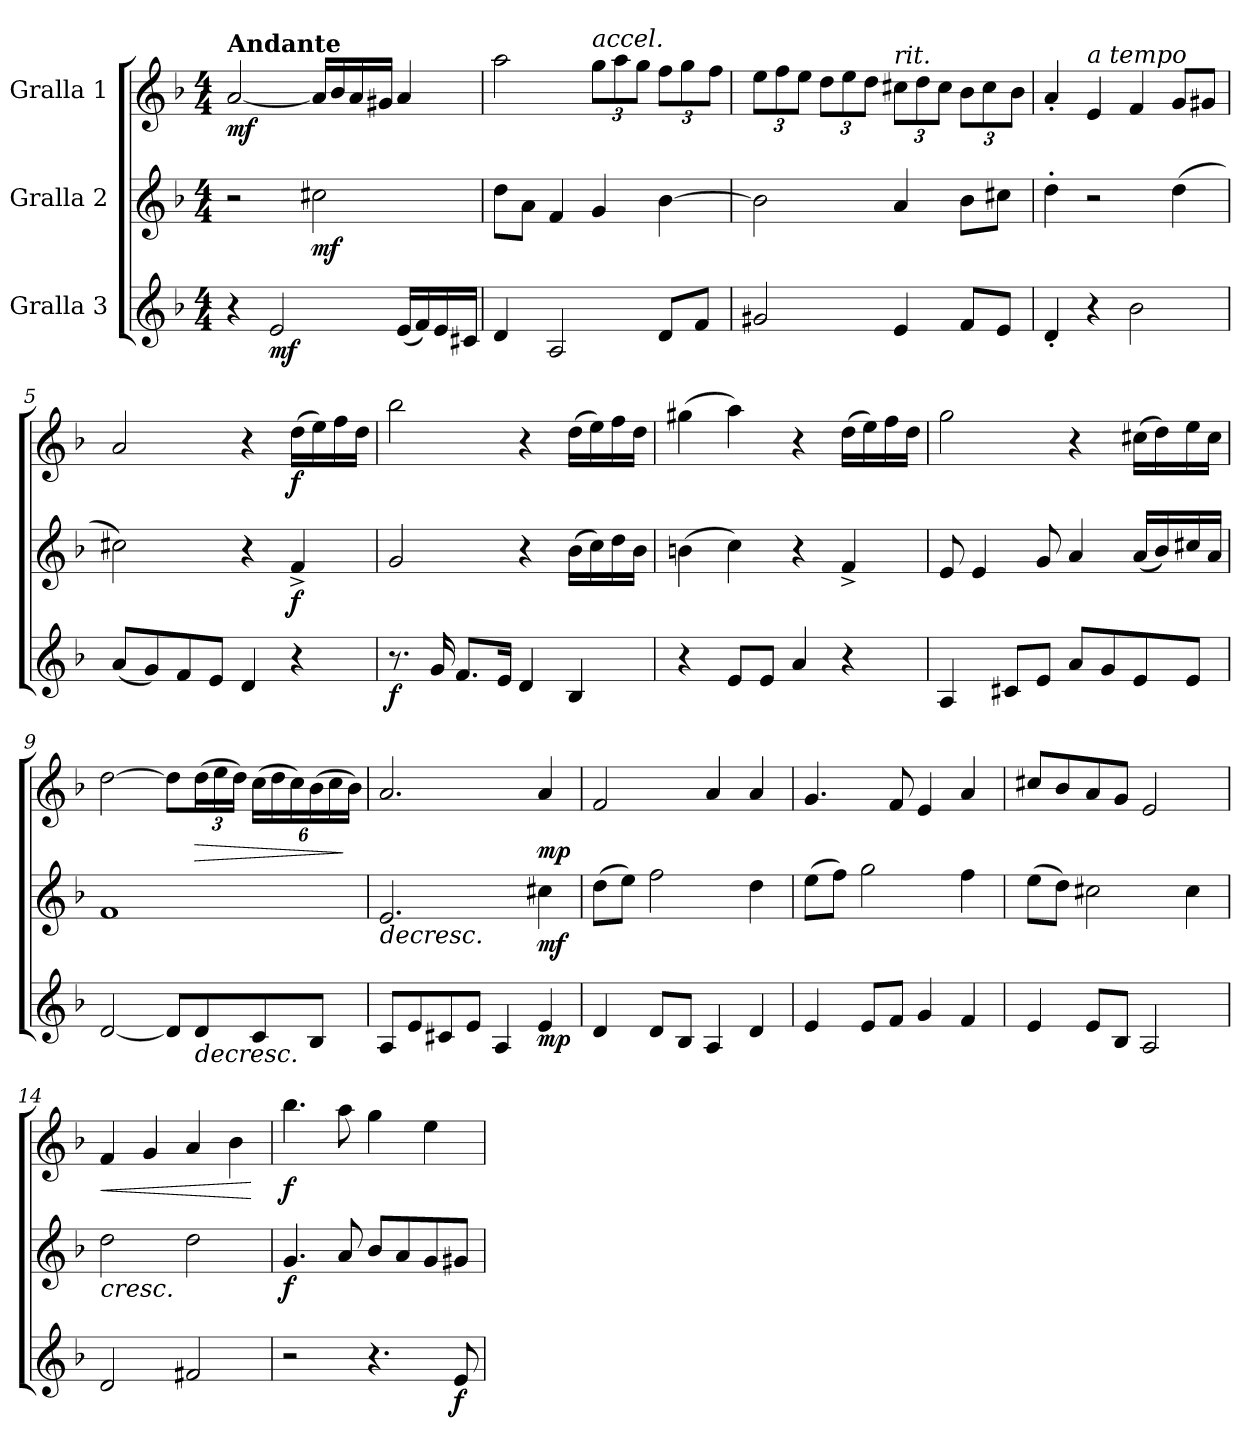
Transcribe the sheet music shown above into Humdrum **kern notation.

**kern	**dynam	**kern	**dynam	**kern	**dynam
*part3	*part3	*part2	*part2	*part1	*part1
*staff3	*staff3	*staff2	*staff2	*staff1	*staff1
*I"Gralla 3	*	*I"Gralla 2	*	*I"Gralla 1	*
*clefG2	*	*clefG2	*	*clefG2	*
*k[b-]	*	*k[b-]	*	*k[b-]	*
*F:	*	*F:	*	*F:	*
*M4/4	*	*M4/4	*	*M4/4	*
*MM120	*	*MM120	*	*MM120	*
=1	=1	=1	=1	=1	=1
!	!	!	!	!LO:TX:a:B:t=Andante	!
!	!	!	!	!	!LO:DY:b
4r	.	2r	.	[2a/	mf
!	!LO:DY:b	!	!	!	!
2e/	mf	.	.	.	.
!	!	!	!LO:DY:b	!	!
.	.	2cc#X\	mf	16a/LL]	.
.	.	.	.	16b-/	.
.	.	.	.	16a/	.
.	.	.	.	16g#X/JJ	.
(<16e/LL	.	.	.	4a/	.
16f/)	.	.	.	.	.
16e/	.	.	.	.	.
16c#X/JJ	.	.	.	.	.
=2	=2	=2	=2	=2	=2
4d/	.	8dd\L	.	2aa\	.
.	.	8a\J	.	.	.
2A/	.	4f/	.	.	.
*	*	*	*	*Xbrackettup	*
!	!	!	!	!LO:TX:a:i:t=accel.	!
.	.	4g/	.	12gg\L	.
.	.	.	.	12aa\	.
.	.	.	.	12gg\J	.
8d/L	.	[4b-\	.	12ff\L	.
.	.	.	.	12gg\	.
8f/J	.	.	.	.	.
.	.	.	.	12ff\J	.
=3	=3	=3	=3	=3	=3
2g#X/	.	2b-\]	.	12ee\L	.
.	.	.	.	12ff\	.
.	.	.	.	12ee\J	.
.	.	.	.	12dd\L	.
.	.	.	.	12ee\	.
.	.	.	.	12dd\J	.
!	!	!	!	!LO:TX:a:i:t=rit.	!
4e/	.	4a/	.	12cc#X\L	.
.	.	.	.	12dd\	.
.	.	.	.	12cc#\J	.
8f/L	.	8b-\L	.	12b-\L	.
.	.	.	.	12cc#\	.
8e/J	.	8cc#X\J	.	.	.
.	.	.	.	12b-\J	.
=4	=4	=4	=4	=4	=4
4d'/	.	4dd'\	.	4a'/	.
!	!	!	!	!LO:TX:a:i:t=a tempo	!
4r	.	2r	.	4e/	.
2b-\	.	.	.	4f/	.
.	.	(>4dd\	.	8g/L	.
.	.	.	.	8g#X/J	.
=5	=5	=5	=5	=5	=5
(<8a/L	.	2cc#X\)	.	2a/	.
8g/)	.	.	.	.	.
8f/	.	.	.	.	.
8e/J	.	.	.	.	.
4d/	.	4r	.	4r	.
!	!	!	!LO:DY:b	!	!LO:DY:b
4r	.	4f^/	f	(>16dd\LL	f
.	.	.	.	16ee\)	.
.	.	.	.	16ff\	.
.	.	.	.	16dd\JJ	.
!!LO:LB:g=z
=6	=6	=6	=6	=6	=6
!	!LO:DY:b	!	!	!	!
8.r	f	2g/	.	2bb-\	.
16g/	.	.	.	.	.
8.f/L	.	.	.	.	.
16e/Jk	.	.	.	.	.
4d/	.	4r	.	4r	.
4B-/	.	(>16b-\LL	.	(>16dd\LL	.
.	.	16cc\)	.	16ee\)	.
.	.	16dd\	.	16ff\	.
.	.	16b-\JJ	.	16dd\JJ	.
=7	=7	=7	=7	=7	=7
4r	.	(>4bn\	.	(>4gg#X\	.
8e/L	.	4cc\)	.	4aa\)	.
8e/J	.	.	.	.	.
4a/	.	4r	.	4r	.
4r	.	4f^/	.	(>16dd\LL	.
.	.	.	.	16ee\)	.
.	.	.	.	16ff\	.
.	.	.	.	16dd\JJ	.
=8	=8	=8	=8	=8	=8
4A/	.	8e/	.	2gg\	.
.	.	4e/	.	.	.
8c#X/L	.	.	.	.	.
8e/J	.	8g/	.	.	.
8a/L	.	4a/	.	4r	.
8g/	.	.	.	.	.
8e/	.	(<16a/LL	.	(>16cc#X\LL	.
.	.	16b-/)	.	16dd\)	.
8e/J	.	16cc#X/	.	16ee\	.
.	.	16a/JJ	.	16cc#\JJ	.
=9	=9	=9	=9	=9	=9
[2d/	.	1f	.	[2dd\	.
8d/L]	.	.	.	8dd\L]	.
!	!LO:HP:b	!	!	!	!LO:HP:b
8d/	>	.	.	(>24dd\L	>
.	.	.	.	24ee\	.
.	.	.	.	24dd\JJ)	.
8c/	.	.	.	(>24cc\LL	.
.	.	.	.	24dd\	.
.	.	.	.	24cc\)	.
8B-/J	.	.	.	(>24b-\	.
.	.	.	.	24cc\	.
.	.	.	.	24b-\JJ)	]
.	.	.	[	.	.
=10	=10	=10	=10	=10	=10
!	!	!	!LO:HP:b	!	!
8A/L	.	2.e/	>	2.a/	.
8e/	.	.	.	.	.
8c#X/	.	.	.	.	.
8e/J	.	.	.	.	.
4A/	.	.	.	.	.
!	!LO:DY:b	!	!LO:DY:b	!	!LO:DY:b
4e/	mp	4cc#X\	mf	4a/	mp
!!LO:LB:g=z
=11	=11	=11	=11	=11	=11
4d/	.	(>8dd\L	.	2f/	.
.	.	8ee\J)	.	.	.
8d/L	.	2ff\	.	.	.
8B-/J	.	.	.	.	.
4A/	.	.	.	4a/	.
4d/	.	4dd\	.	4a/	.
=12	=12	=12	=12	=12	=12
4e/	.	(>8ee\L	.	4.g/	.
.	.	8ff\J)	.	.	.
8e/L	.	2gg\	.	.	.
8f/J	.	.	.	8f/	.
4g/	.	.	.	4e/	.
4f/	.	4ff\	.	4a/	.
=13	=13	=13	=13	=13	=13
4e/	.	(>8ee\L	.	8cc#X/L	.
.	.	8dd\J)	.	8b-/	.
8e/L	.	2cc#X\	.	8a/	.
8B-/J	.	.	.	8g/J	.
2A/	.	.	.	2e/	.
.	.	4cc#\	.	.	.
=14	=14	=14	=14	=14	=14
!	!	!	!LO:HP:b	!	!LO:HP:b
2d/	.	2dd\	<	4f/	<
.	.	.	.	4g/	.
2f#X/	.	2dd\	.	4a/	.
.	.	.	.	4b-\	.
.	]	.	]	.	[
=15	=15	=15	=15	=15	=15
!	!	!	!LO:DY:b	!	!LO:DY:b
2r	.	4.g/	f	4.bb-\	f
.	.	8a/	.	8aa\	.
4.r	.	8b-/L	.	4gg\	.
.	.	8a/	.	.	.
.	.	8g/	.	4ee\	.
!	!LO:DY:b	!	!	!	!
8e/	f	8g#X/J	.	.	.
=	=	=	=	=	=
*-	*-	*-	*-	*-	*-
